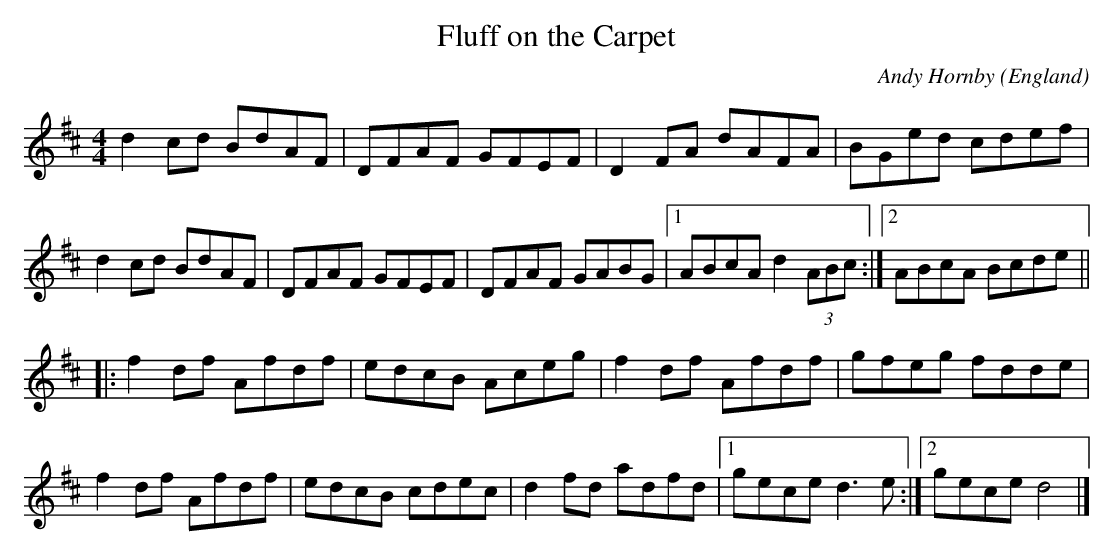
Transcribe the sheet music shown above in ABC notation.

X:1
T:Fluff on the Carpet
C:Andy Hornby
M:4/4
O:England
K:D
d2cd BdAF |DFAF GFEF |D2FA dAFA |BGed cdef |
d2cd BdAF |DFAF GFEF |DFAF GABG |1 \
ABcAd2(3ABc:|2 ABcA Bcde ||
|:f2df Afdf |edcB Aceg | f2df Afdf | gfeg fdde |
f2df Afdf | edcB cdec | d2fd adfd |1 geced3e :|2 geced4|]
